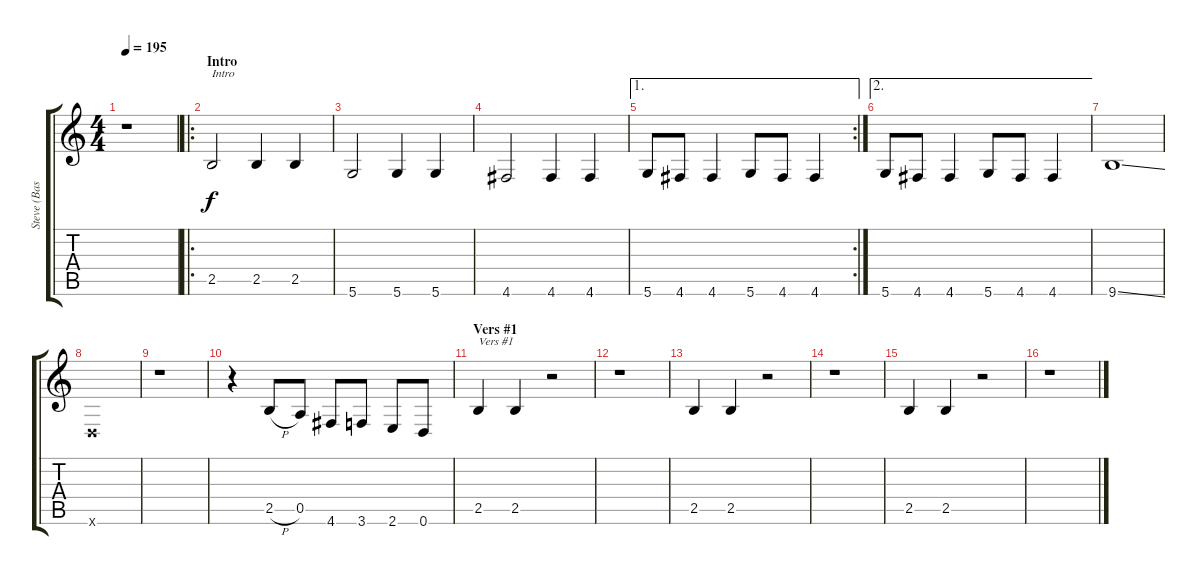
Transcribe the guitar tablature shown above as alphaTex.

\track ("Steve (Bass)" "Steve (Bas") {instrument acousticbass}
\staff {score tabs}
\tuning (E4 B3 G3 D3 A2 D2) {hide}
\ts (4 4)
\tempo 195
\clef g2
\ks c
r.1{dy f instrument acousticbass} |
\ro
\section ("" "Intro")
2.5.2{txt "Intro"} 2.5.4 2.5.4 |
5.6.2 5.6.4 5.6.4 |
4.6.2 4.6.4 4.6.4 |
\ae 1
\rc 2
5.6.8 4.6.8 4.6.4 5.6.8 4.6.8 4.6.4 |
\ae 2
5.6.8 4.6.8 4.6.4 5.6.8 4.6.8 4.6.4 |
9.6{ss}.1 |
0.6{x}.1 |
r.1 |
r.4 2.5{h}.8 0.5.8 4.6.8 3.6.8 2.6.8 0.6.8 |
\section ("" "Vers #1")
2.5.4{txt "Vers #1"} 2.5.4 r.2 |
r.1 |
2.5.4 2.5.4 r.2 |
r.1 |
2.5.4 2.5.4 r.2 |
r.1
